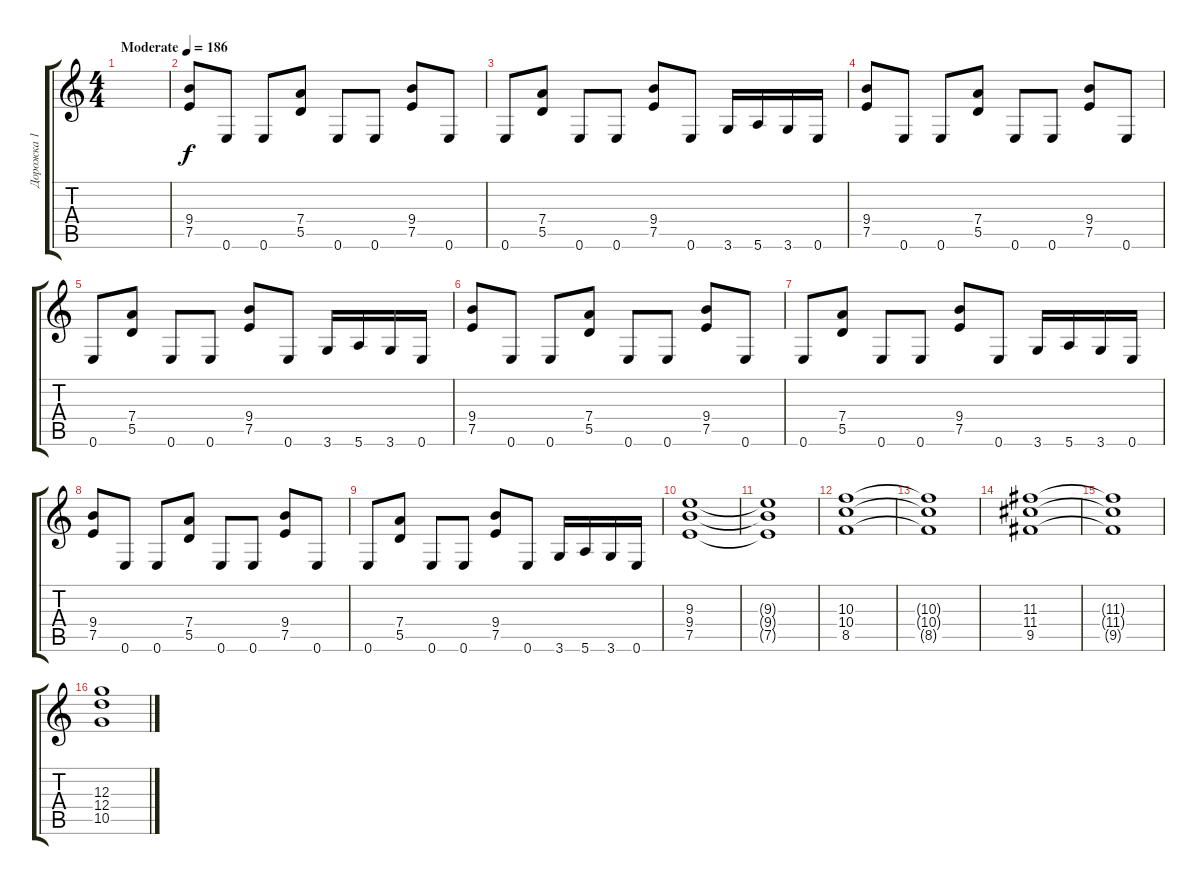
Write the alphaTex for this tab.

\track ("Дорожка 1" "Дорожка 1") {instrument overdrivenguitar}
\staff {score tabs}
\tuning (E4 B3 G3 D3 A2 E2) {hide}
\ts (4 4)
\tempo (186 "Moderate")
\clef g2
\ks c
|
(9.4 7.5).8 0.6.8 0.6.8 (7.4 5.5).8 0.6.8 0.6.8 (9.4 7.5).8 0.6.8 |
0.6.8 (7.4 5.5).8 0.6.8 0.6.8 (9.4 7.5).8 0.6.8 3.6.16 5.6.16 3.6.16 0.6.16 |
(9.4 7.5).8 0.6.8 0.6.8 (7.4 5.5).8 0.6.8 0.6.8 (9.4 7.5).8 0.6.8 |
0.6.8 (7.4 5.5).8 0.6.8 0.6.8 (9.4 7.5).8 0.6.8 3.6.16 5.6.16 3.6.16 0.6.16 |
(9.4 7.5).8 0.6.8 0.6.8 (7.4 5.5).8 0.6.8 0.6.8 (9.4 7.5).8 0.6.8 |
0.6.8 (7.4 5.5).8 0.6.8 0.6.8 (9.4 7.5).8 0.6.8 3.6.16 5.6.16 3.6.16 0.6.16 |
(9.4 7.5).8 0.6.8 0.6.8 (7.4 5.5).8 0.6.8 0.6.8 (9.4 7.5).8 0.6.8 |
0.6.8 (7.4 5.5).8 0.6.8 0.6.8 (9.4 7.5).8 0.6.8 3.6.16 5.6.16 3.6.16 0.6.16 |
(9.3 9.4 7.5).1 |
(9.3{t} 9.4{t} 7.5{t}).1 |
(10.3 10.4 8.5).1 |
(10.3{t} 10.4{t} 8.5{t}).1 |
(11.3 11.4 9.5).1 |
(11.3{t} 11.4{t} 9.5{t}).1 |
(12.3 12.4 10.5).1
